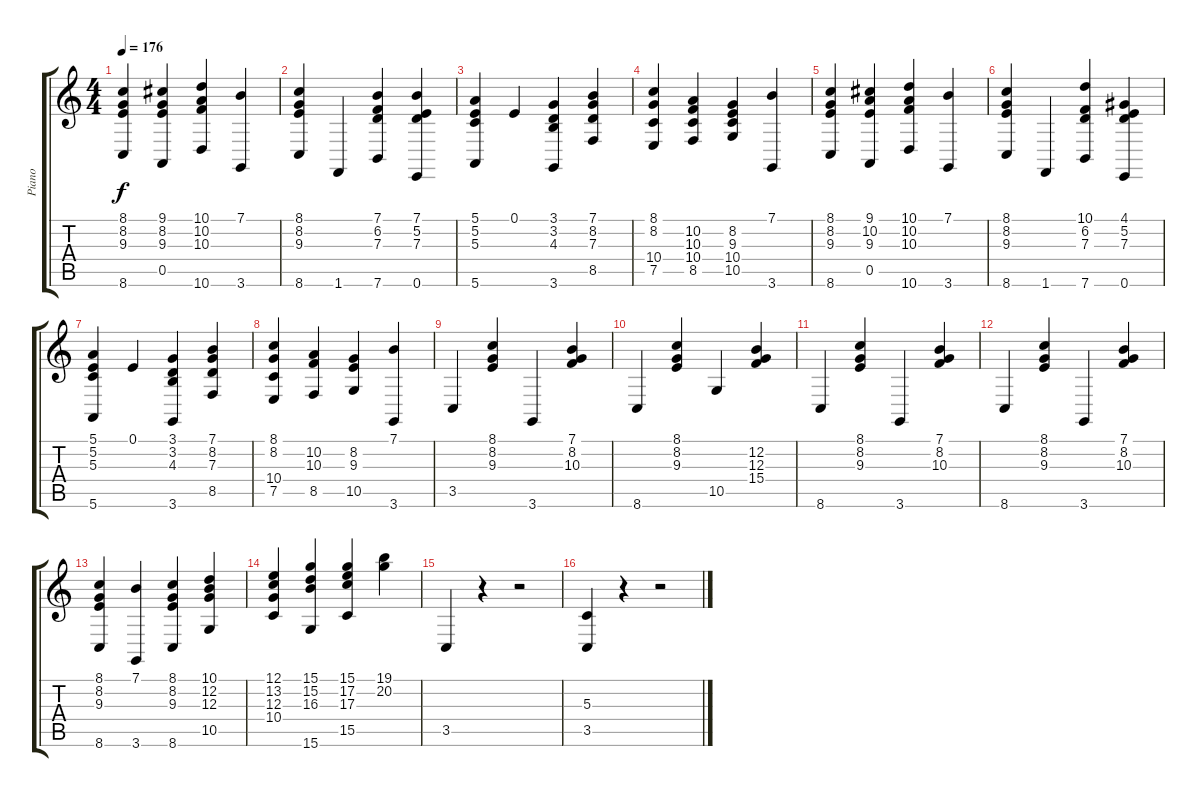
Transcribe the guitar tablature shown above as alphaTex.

\track ("Piano" "Piano") {instrument acousticgrandpiano}
\staff {score tabs}
\tuning (E4 B3 G3 D3 A2 E2) {hide}
\ts (4 4)
\tempo 176
\clef g2
\ks c
(8.1 8.2 9.3 8.6).4{dy f} (9.1 8.2 9.3 0.5).4 (10.1 10.2 10.3 10.6).4 (7.1 3.6).4 |
(8.1 8.2 9.3 8.6).4 1.6.4 (7.1 6.2 7.3 7.6).4 (7.1 5.2 7.3 0.6).4 |
(5.1 5.2 5.3 5.6).4 0.1.4 (3.1 3.2 4.3 3.6).4 (7.1 8.2 7.3 8.5).4 |
(8.1 8.2 10.4 7.5).4 (10.2 10.3 10.4 8.5).4 (8.2 9.3 10.4 10.5).4 (7.1 3.6).4 |
(8.1 8.2 9.3 8.6).4 (9.1 10.2 9.3 0.5).4 (10.1 10.2 10.3 10.6).4 (7.1 3.6).4 |
(8.1 8.2 9.3 8.6).4 1.6.4 (10.1 6.2 7.3 7.6).4 (4.1 5.2 7.3 0.6).4 |
(5.1 5.2 5.3 5.6).4 0.1.4 (3.1 3.2 4.3 3.6).4 (7.1 8.2 7.3 8.5).4 |
(8.1 8.2 10.4 7.5).4 (10.2 10.3 8.5).4 (8.2 9.3 10.5).4 (7.1 3.6).4 |
3.5.4 (8.1 8.2 9.3).4 3.6.4 (7.1 8.2 10.3).4 |
8.6.4 (8.1 8.2 9.3).4 10.5.4 (12.2 12.3 15.4).4 |
8.6.4 (8.1 8.2 9.3).4 3.6.4 (7.1 8.2 10.3).4 |
8.6.4 (8.1 8.2 9.3).4 3.6.4 (7.1 8.2 10.3).4 |
(8.1 8.2 9.3 8.6).4 (7.1 3.6).4 (8.1 8.2 9.3 8.6).4 (10.1 12.2 12.3 10.5).4 |
(12.1 13.2 12.3 10.4).4 (15.1 15.2 16.3 15.6).4 (15.1 17.2 17.3 15.5).4 (19.1 20.2).4 |
3.5.4 r.4 r.2 |
(5.3 3.5).4 r.4 r.2
